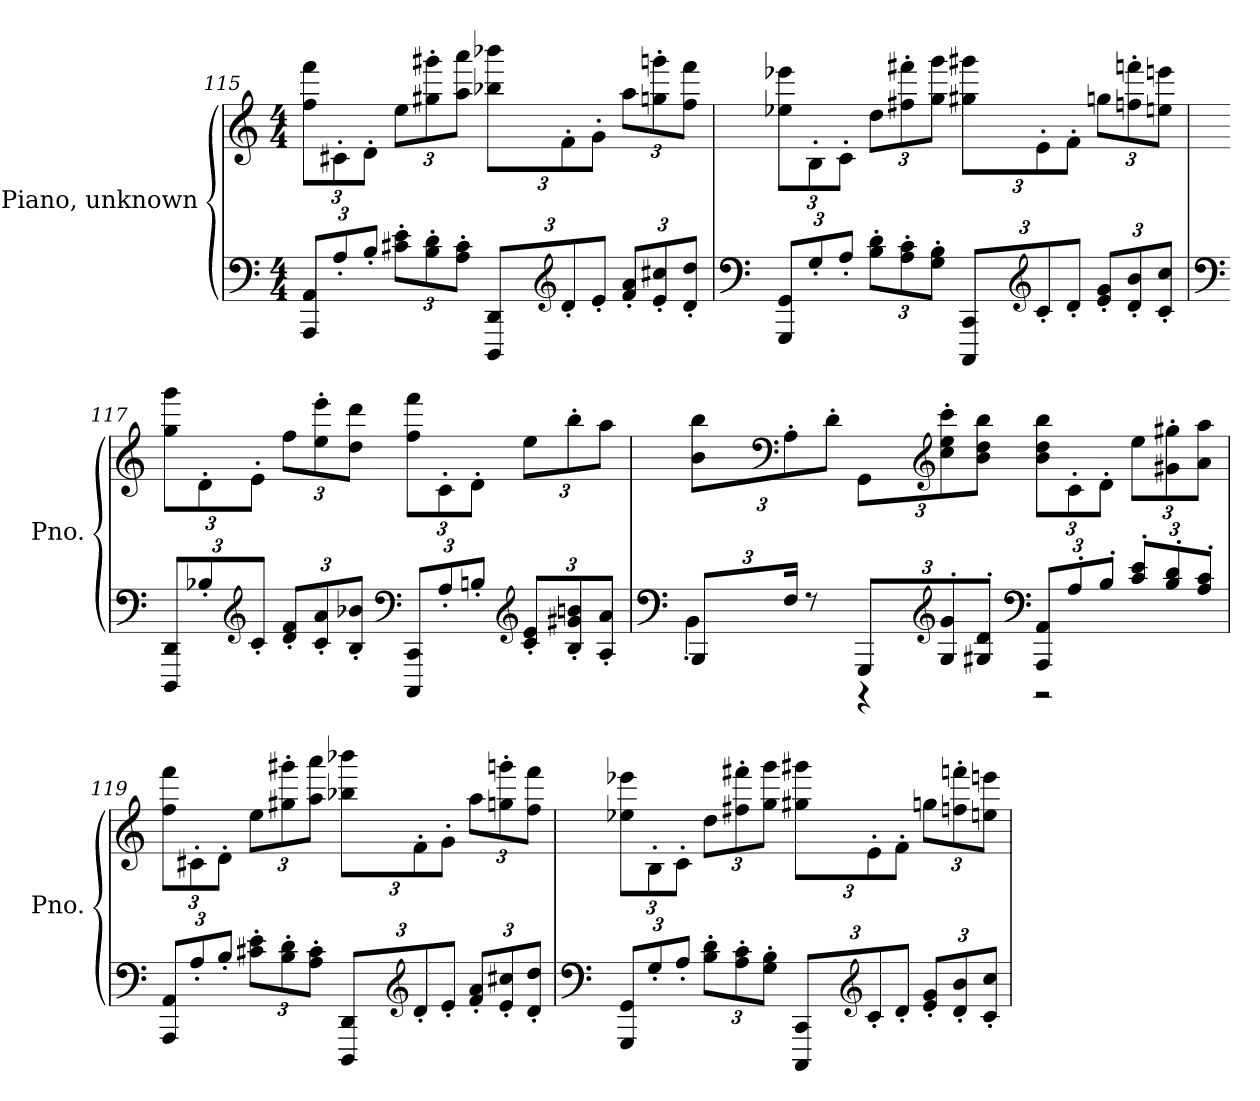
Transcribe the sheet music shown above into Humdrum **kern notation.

**kern	**kern
*part1	*part1
*staff2	*staff1
*I"Piano, unknown	*
*I'Pno.	*
*clefF4	*clefG2
*k[]	*k[]
*M4/4	*M4/4
*Xbrackettup	*Xbrackettup
=115	=115
12AAA/ 12AA/L	12ff\ 12fff\L
12A'/	12c#X'\
12B'/J	12d'\J
12c#X\' 12e\'L	12ee\L
12B\' 12d\'	12gg#X\' 12ggg#X\'
12A\' 12c#\'J	12aa\ 12aaa\J
12DDD/ 12DD/L	12bb-X\ 12bbb-X\L
*clefG2	*
12d'/	12f'\
12e'/J	12g'\J
12f/' 12a/'L	12aa\L
12e/' 12cc#X/'	12ggn\' 12gggn\'
12d/' 12dd/'J	12ff\ 12fff\J
!!LO:LB:g=z
=116	=116
*clefF4	*
12GGG/ 12GG/L	12ee-X\ 12eee-X\L
12G'/	12B'\
12A'/J	12c'\J
12B\' 12d\'L	12dd\L
12A\' 12c\'	12ff#X\' 12fff#X\'
12G\' 12B\'J	12gg\ 12ggg\J
12CCC/ 12CC/L	12gg#X\ 12ggg#X\L
*clefG2	*
12c'/	12e'\
12d'/J	12f'\J
12e/' 12g/'L	12ggn\L
12d/' 12b/'	12ffn\' 12fffn\'
12c/' 12cc/'J	12een\ 12eeen\J
=117	=117
*clefF4	*
12DDD/ 12DD/L	12gg\ 12ggg\L
12B-X'/	12d'\
*clefG2	*
12c'/J	12e'\J
12d/' 12f/'L	12ff\L
12c/' 12a/'	12ee\' 12eee\'
12B-/' 12b-X/'J	12dd\ 12ddd\J
*clefF4	*
12CCC/ 12CC/L	12ff\ 12fff\L
12A'/	12c'\
12Bn'/J	12d'\J
*clefG2	*
12c/' 12e/'L	12ee\L
12B/' 12g#X/' 12bn/'	12bb'\
12A/' 12a/'J	12aa\J
!!LO:LB:g=z
=118	=118
*clefF4	*
*^	*
12BBB/L	4BB'\	12b\ 12bb\L
*	*	*clefF4
24F/Jk	.	12A'\
8r	.	.
.	.	12d'\J
12GGG/L	4r	12GG\L
*clefG2	*	*clefG2
12G/' 12g/'	.	12cc\' 12ee\' 12ccc\'
12G#X/' 12d/'J	.	12b\ 12dd\ 12bb\J
*clefF4	*	*
12AAA/ 12AA/L	2r	12b\ 12dd\ 12bb\L
12A'/	.	12c'\
12B'/J	.	12d'\J
12c/' 12e/'L	.	12ee\L
12B/' 12d/'	.	12g#X\' 12gg#X\'
12A/' 12c/'J	.	12a\ 12aa\J
*v	*v	*
=119	=119
12AAA/ 12AA/L	12ff\ 12fff\L
12A'/	12c#X'\
12B'/J	12d'\J
12c#X\' 12e\'L	12ee\L
12B\' 12d\'	12gg#X\' 12ggg#X\'
12A\' 12c#\'J	12aa\ 12aaa\J
12DDD/ 12DD/L	12bb-X\ 12bbb-X\L
*clefG2	*
12d'/	12f'\
12e'/J	12g'\J
12f/' 12a/'L	12aa\L
12e/' 12cc#X/'	12ggn\' 12gggn\'
12d/' 12dd/'J	12ff\ 12fff\J
!!LO:LB:g=z
=120	=120
*clefF4	*
12GGG/ 12GG/L	12ee-X\ 12eee-X\L
12G'/	12B'\
12A'/J	12c'\J
12B\' 12d\'L	12dd\L
12A\' 12c\'	12ff#X\' 12fff#X\'
12G\' 12B\'J	12gg\ 12ggg\J
12CCC/ 12CC/L	12gg#X\ 12ggg#X\L
*clefG2	*
12c'/	12e'\
12d'/J	12f'\J
12e/' 12g/'L	12ggn\L
12d/' 12b/'	12ffn\' 12fffn\'
12c/' 12cc/'J	12een\ 12eeen\J
=	=
*-	*-
